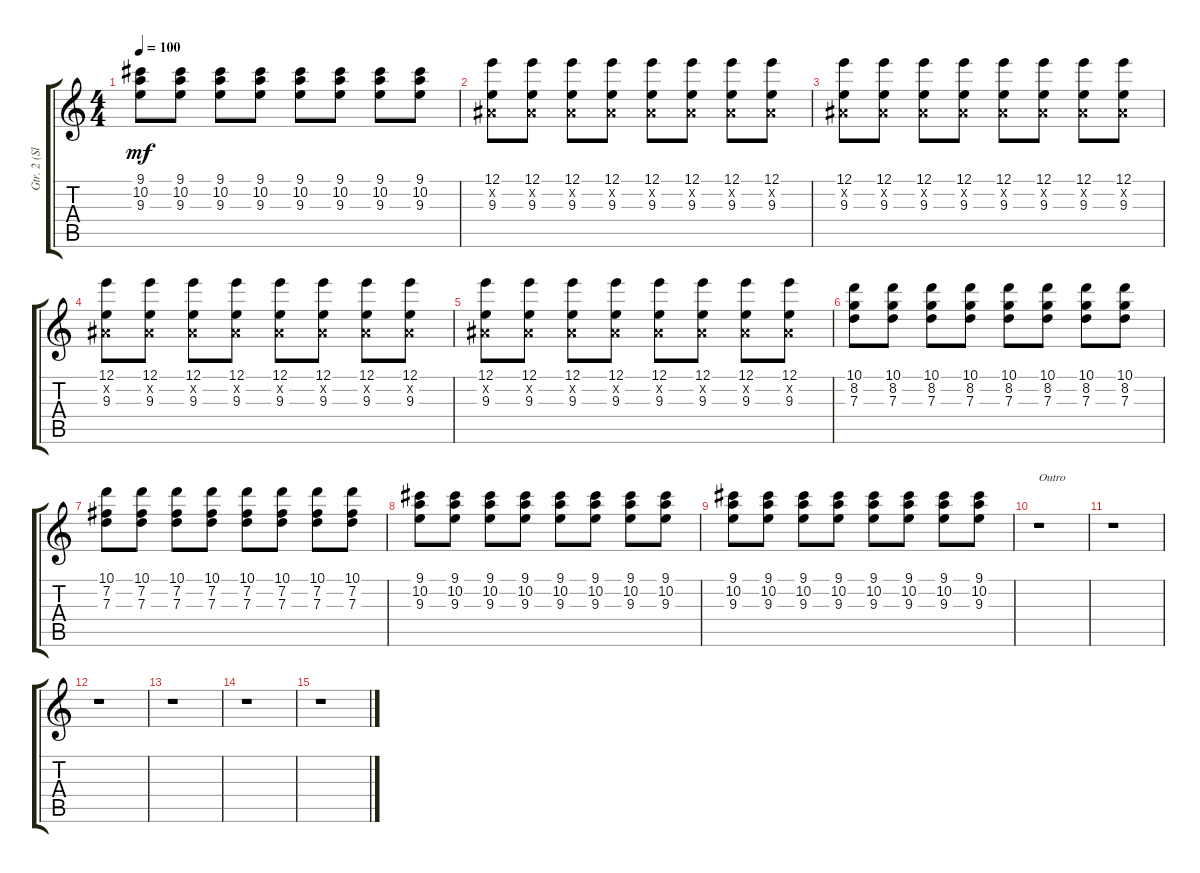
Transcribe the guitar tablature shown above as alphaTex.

\track ("Gtr. 2 (Slight dist.)" "Gtr. 2 (Sl") {instrument overdrivenguitar}
\staff {score tabs}
\tuning (E4 B3 G3 D3 A2 E2) {hide}
\ts (4 4)
\tempo 100
\clef g2
\ks c
(9.1 10.2 9.3).8{dy mf} (9.1 10.2 9.3).8 (9.1 10.2 9.3).8 (9.1 10.2 9.3).8 (9.1 10.2 9.3).8 (9.1 10.2 9.3).8 (9.1 10.2 9.3).8 (9.1 10.2 9.3).8 |
(12.1 -1.2{x} 9.3).8 (12.1 -1.2{x} 9.3).8 (12.1 -1.2{x} 9.3).8 (12.1 -1.2{x} 9.3).8 (12.1 -1.2{x} 9.3).8 (12.1 -1.2{x} 9.3).8 (12.1 -1.2{x} 9.3).8 (12.1 -1.2{x} 9.3).8 |
(12.1 -1.2{x} 9.3).8 (12.1 -1.2{x} 9.3).8 (12.1 -1.2{x} 9.3).8 (12.1 -1.2{x} 9.3).8 (12.1 -1.2{x} 9.3).8 (12.1 -1.2{x} 9.3).8 (12.1 -1.2{x} 9.3).8 (12.1 -1.2{x} 9.3).8 |
(12.1 -1.2{x} 9.3).8 (12.1 -1.2{x} 9.3).8 (12.1 -1.2{x} 9.3).8 (12.1 -1.2{x} 9.3).8 (12.1 -1.2{x} 9.3).8 (12.1 -1.2{x} 9.3).8 (12.1 -1.2{x} 9.3).8 (12.1 -1.2{x} 9.3).8 |
(12.1 -1.2{x} 9.3).8 (12.1 -1.2{x} 9.3).8 (12.1 -1.2{x} 9.3).8 (12.1 -1.2{x} 9.3).8 (12.1 -1.2{x} 9.3).8 (12.1 -1.2{x} 9.3).8 (12.1 -1.2{x} 9.3).8 (12.1 -1.2{x} 9.3).8 |
(10.1 8.2 7.3).8 (10.1 8.2 7.3).8 (10.1 8.2 7.3).8 (10.1 8.2 7.3).8 (10.1 8.2 7.3).8 (10.1 8.2 7.3).8 (10.1 8.2 7.3).8 (10.1 8.2 7.3).8 |
(10.1 7.2 7.3).8 (10.1 7.2 7.3).8 (10.1 7.2 7.3).8 (10.1 7.2 7.3).8 (10.1 7.2 7.3).8 (10.1 7.2 7.3).8 (10.1 7.2 7.3).8 (10.1 7.2 7.3).8 |
(9.1 10.2 9.3).8 (9.1 10.2 9.3).8 (9.1 10.2 9.3).8 (9.1 10.2 9.3).8 (9.1 10.2 9.3).8 (9.1 10.2 9.3).8 (9.1 10.2 9.3).8 (9.1 10.2 9.3).8 |
(9.1 10.2 9.3).8 (9.1 10.2 9.3).8 (9.1 10.2 9.3).8 (9.1 10.2 9.3).8 (9.1 10.2 9.3).8 (9.1 10.2 9.3).8 (9.1 10.2 9.3).8 (9.1 10.2 9.3).8 |
r.1{txt "Outro"} |
r.1 |
r.1 |
r.1 |
r.1 |
r.1
